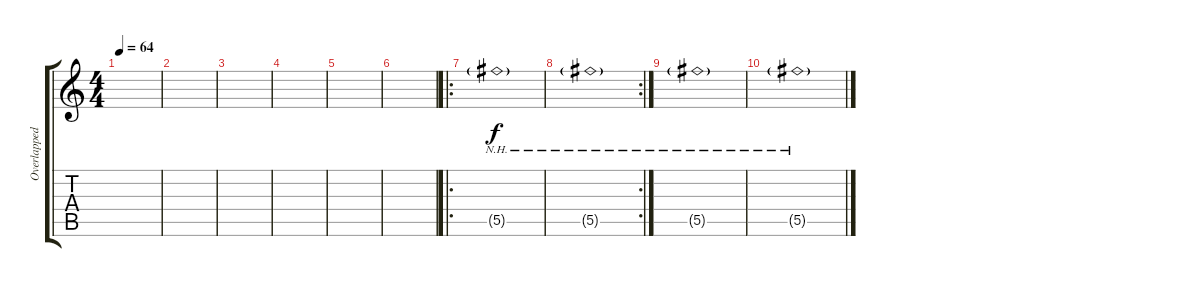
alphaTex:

\track ("Overlapped Guitar [Mick]" "Overlapped") {instrument distortionguitar}
\staff {score tabs}
\tuning (Db4 Ab3 E3 B2 Gb2 B1) {hide}
\ts (4 4)
\tempo 64
\clef g2
\ks c
|
|
|
|
|
|
\ro
5.5{nh g}.1 |
\rc 2
5.5{nh g}.1 |
5.5{nh g}.1 |
5.5{nh g}.1
